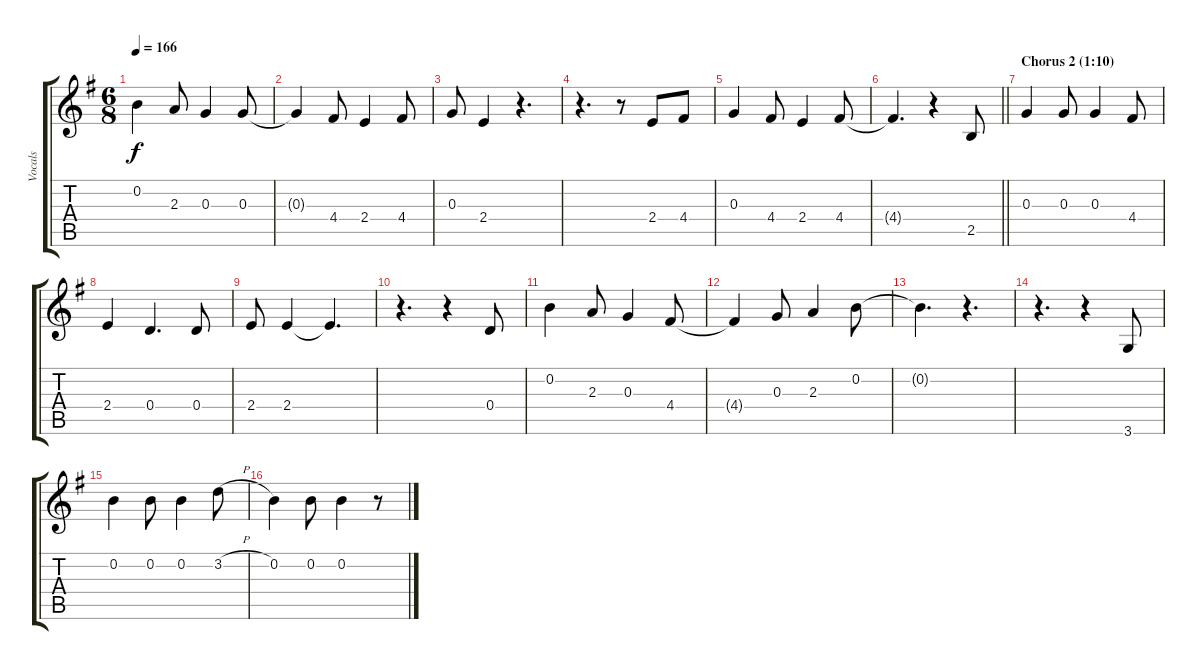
\track ("Vocals" "Vocals") {instrument choiraahs}
\staff {score tabs}
\tuning (E5 B4 G4 D4 A3 E3) {hide}
\ts (6 8)
\tempo 166
\clef g2
\ks g
0.2{t}.4{dy f} 2.3.8 0.3.4 0.3.8 |
0.3{t}.4 4.4.8 2.4.4 4.4.8 |
0.3.8 2.4.4 r.4{d} |
r.4{d} r.8 2.4.8 4.4.8 |
0.3.4 4.4.8 2.4.4 4.4.8 |
\barLineRight lightlight
4.4{t}.4{d} r.4 2.5.8 |
\section ("" "Chorus 2 (1:10)")
0.3.4 0.3.8 0.3.4 4.4.8 |
2.4.4 0.4.4{d} 0.4.8 |
2.4.8 2.4.4 2.4{t}.4{d} |
r.4{d} r.4 0.4.8 |
0.2.4 2.3.8 0.3.4 4.4.8 |
4.4{t}.4 0.3.8 2.3.4 0.2.8 |
0.2{t}.4{d} r.4{d} |
r.4{d} r.4 3.6.8 |
0.2.4 0.2.8 0.2.4 3.2{h}.8 |
0.2.4 0.2.8 0.2.4 r.8
